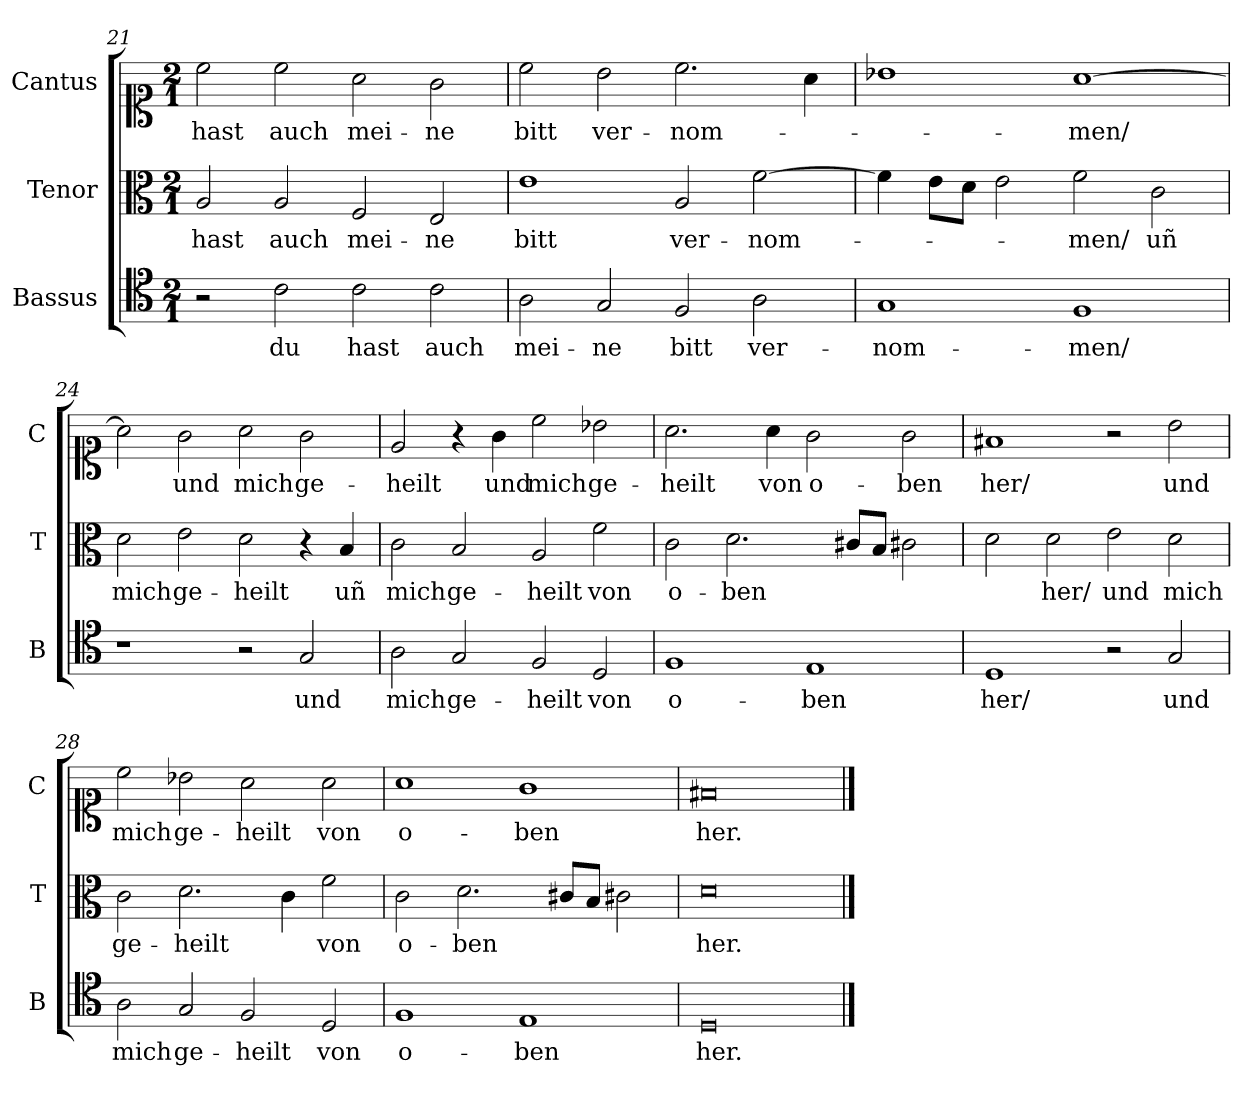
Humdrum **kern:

**kern	**text	**kern	**text	**kern	**text
*part3	*part3	*part2	*part2	*part1	*part1
*staff3	*staff3	*staff2	*staff2	*staff1	*staff1
*I"Bassus	*	*I"Tenor	*	*I"Cantus	*
*I'B	*	*I'T	*	*I'C	*
*clefC4	*	*clefC3	*	*clefC1	*
*k[]	*	*k[]	*	*k[]	*
*D:dor	*	*D:dor	*	*D:dor	*
*M2/1	*	*M2/1	*	*M2/1	*
=21	=21	=21	=21	=21	=21
2r	.	2A	hast	2cc	hast
2c	du	2A	auch	2cc	auch
2c	hast	2F	mei-	2a	mei-
2c	auch	2E	-ne	2g	-ne
=22	=22	=22	=22	=22	=22
2A	mei-	1e	bitt	2cc	bitt
2G	-ne	.	.	2b	ver-
2F	bitt	2A	ver-	2.cc	-nom-
2A	ver-	[2f	-nom-	.	.
.	.	.	.	4a	.
=23	=23	=23	=23	=23	=23
1G	-nom-	4f]	.	1b-X	.
.	.	8e\L	.	.	.
.	.	8d\J	.	.	.
.	.	2e	.	.	.
1F	-men/	2f	-men/	[1a	-men/
.	.	2c	uñ	.	.
=24	=24	=24	=24	=24	=24
1r	.	2d	mich	2a]	.
.	.	2e	ge-	2g	und
2r	.	2d	-heilt	2a	mich
2G	und	4r	.	2g	ge-
!	!	!	!LO:LY:i	!	!
.	.	4B	uñ	.	.
=25	=25	=25	=25	=25	=25
!	!	!	!LO:LY:i	!	!
2A	mich	2c	mich	2e	-heilt
!	!	!	!LO:LY:i	!	!
2G	ge-	2B	ge-	4r	.
!	!	!	!	!	!LO:LY:i
.	.	.	.	4g	und
!	!	!	!LO:LY:i	!	!LO:LY:i
2F	-heilt	2A	-heilt	2cc	mich
!	!	!	!	!	!LO:LY:i
2D	von	2f	von	2b-X	ge-
=26	=26	=26	=26	=26	=26
!	!	!	!	!	!LO:LY:i
1F	o-	2c	o-	2.a	-heilt
.	.	2.d	-ben	.	.
.	.	.	.	4a	von
1E	-ben	.	.	2g	o-
.	.	8c#X/L	.	.	.
.	.	8B/J	.	.	.
.	.	2c#X	.	2g	-ben
=27	=27	=27	=27	=27	=27
1D	her/	2d	.	1f#X	her/
.	.	2d	her/	.	.
2r	.	2e	und	2r	.
2G	und	2d	mich	2b	und
=28	=28	=28	=28	=28	=28
2A	mich	2c	ge-	2cc	mich
2G	ge-	2.d	-heilt	2b-X	ge-
2F	-heilt	.	.	2a	-heilt
.	.	4c	.	.	.
2D	von	2f	von	2a	von
=29	=29	=29	=29	=29	=29
1F	o-	2c	o-	1a	o-
.	.	2.d	-ben	.	.
1E	-ben	.	.	1g	-ben
.	.	8c#X/L	.	.	.
.	.	8B/J	.	.	.
.	.	2c#X	.	.	.
=30	=30	=30	=30	=30	=30
0D	her.	0d	her.	0f#X	her.
==	==	==	==	==	==
*-	*-	*-	*-	*-	*-
